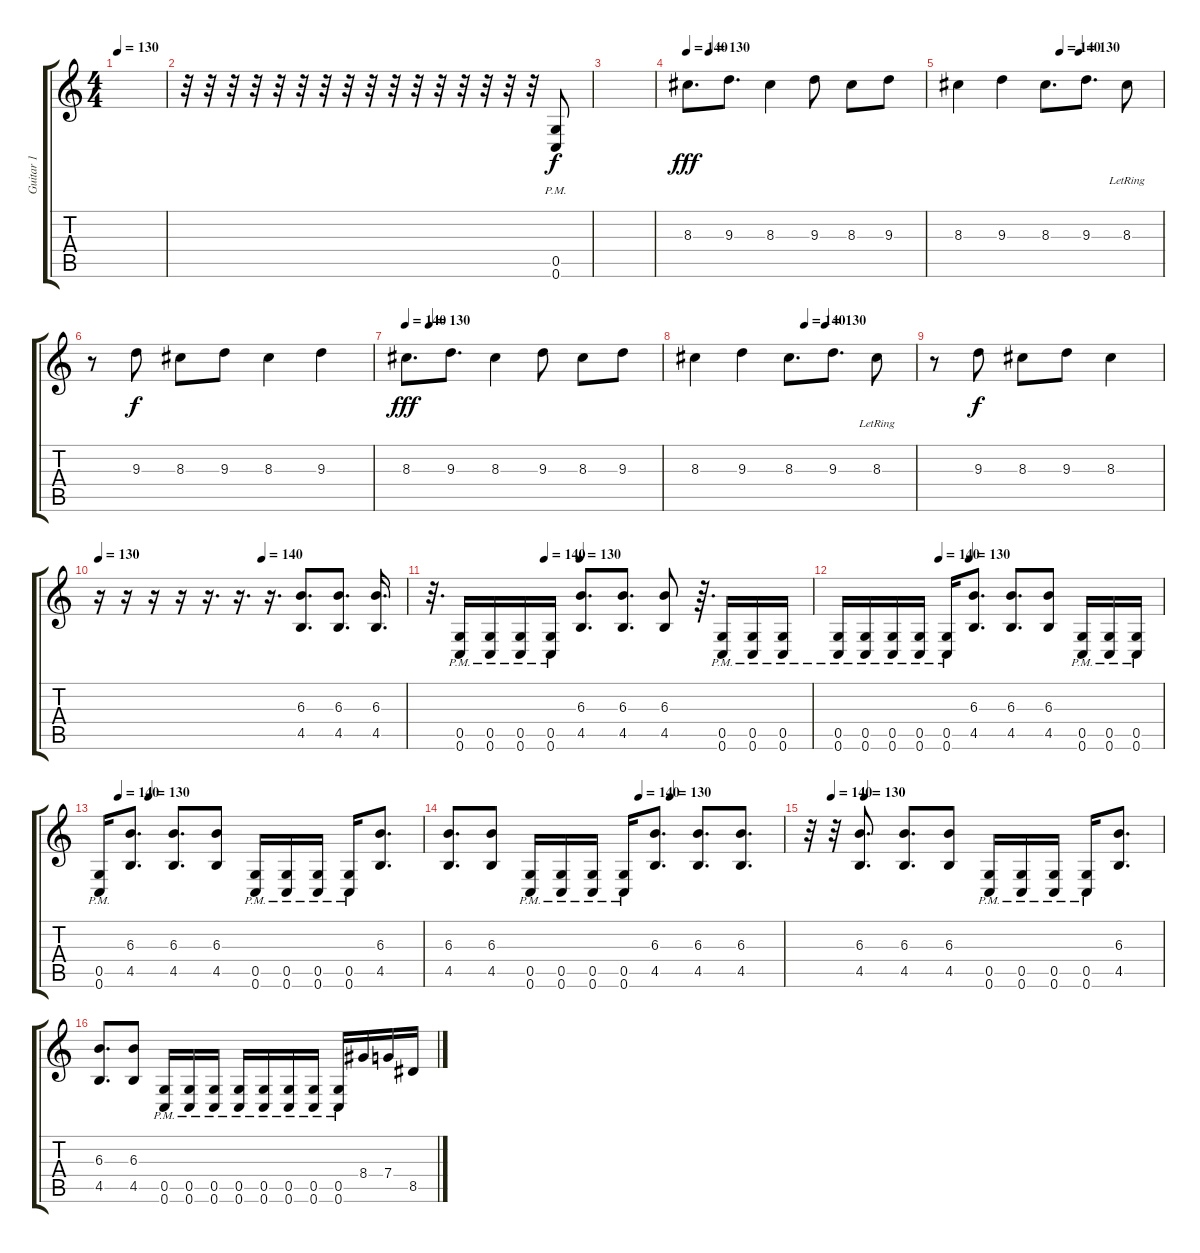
\track ("Guitar 1" "Guitar 1") {instrument distortionguitar}
\staff {score tabs}
\tuning (D4 A3 F3 C3 G2 C2) {hide}
\ts (4 4)
\tempo 130
\clef g2
\ks c
|
r.32 r.32 r.32 r.32 r.32 r.32 r.32 r.32 r.32 r.32 r.32 r.32 r.32 r.32 r.32 r.32 (0.5{pm} 0.6{pm}).8 |
|
\tempo 140
\tempo (130 0.09375)
8.3.8{d dy fff volume 6} 9.3.8{d} 8.3.4 9.3.8 8.3.8{volume 8} 9.3.8 |
\tempo (140 0.5)
\tempo (130 0.59375)
8.3.4{volume 8} 9.3.4 8.3.8{d volume 8} 9.3.8{d} 8.3{lr}.8 |
r.8 9.3.8{dy f} 8.3.8 9.3.8 8.3.4 9.3.4 |
\tempo 140
\tempo (130 0.09375)
8.3.8{d dy fff volume 6} 9.3.8{d} 8.3.4 9.3.8 8.3.8{volume 8} 9.3.8 |
\tempo (140 0.5)
\tempo (130 0.59375)
8.3.4{volume 8} 9.3.4 8.3.8{d volume 8} 9.3.8{d} 8.3{lr}.8 |
r.8 9.3.8{dy f} 8.3.8 9.3.8 8.3.4 |
\tempo 130
\tempo (140 0.53125)
r.16 r.16 r.16 r.16 r.16{d} r.16{d} r.16{d} (6.3 4.5).8{d} (6.3 4.5).8{d} (6.3 4.5).16{d} |
\tempo (140 0.296875)
\tempo (130 0.390625)
r.32{d} (0.5{pm} 0.6{pm}).16 (0.5{pm} 0.6{pm}).16 (0.5{pm} 0.6{pm}).16 (0.5{pm} 0.6{pm}).16 (6.3 4.5).8{d} (6.3 4.5).8{d} (6.3 4.5).8 r.64{d} (0.5{pm} 0.6{pm}).16 (0.5{pm} 0.6{pm}).16 (0.5{pm} 0.6{pm}).16 |
\tempo (140 0.3125)
\tempo (130 0.40625)
(0.5{pm} 0.6{pm}).16 (0.5{pm} 0.6{pm}).16 (0.5{pm} 0.6{pm}).16 (0.5{pm} 0.6{pm}).16 (0.5{pm} 0.6{pm}).16 (6.3 4.5).8{d} (6.3 4.5).8{d} (6.3 4.5).8 (0.5{pm} 0.6{pm}).16 (0.5{pm} 0.6{pm}).16 (0.5{pm} 0.6{pm}).16 |
\tempo (140 0.0625)
\tempo (130 0.15625)
(0.5{pm} 0.6{pm}).16 (6.3 4.5).8{d} (6.3 4.5).8{d} (6.3 4.5).8 (0.5{pm} 0.6{pm}).16 (0.5{pm} 0.6{pm}).16 (0.5{pm} 0.6{pm}).16 (0.5{pm} 0.6{pm}).16 (6.3 4.5).8{d} |
\tempo (140 0.5703125)
\tempo (130 0.6640625)
(6.3 4.5).8{d} (6.3 4.5).8 (0.5{pm} 0.6{pm}).16 (0.5{pm} 0.6{pm}).16 (0.5{pm} 0.6{pm}).16 (0.5{pm} 0.6{pm}).16 (6.3 4.5).8{d} (6.3 4.5).8{d} (6.3 4.5).8{d} |
\tempo (140 0.0625)
\tempo (130 0.15625)
r.32 r.32 (6.3 4.5).8{d} (6.3 4.5).8{d} (6.3 4.5).8 (0.5{pm} 0.6{pm}).16 (0.5{pm} 0.6{pm}).16 (0.5{pm} 0.6{pm}).16 (0.5{pm} 0.6{pm}).16 (6.3 4.5).8{d} |
(6.3 4.5).8{d} (6.3 4.5).8 (0.5{pm} 0.6{pm}).16 (0.5{pm} 0.6{pm}).16 (0.5{pm} 0.6{pm}).16 (0.5{pm} 0.6{pm}).16 (0.5{pm} 0.6{pm}).16 (0.5{pm} 0.6{pm}).16 (0.5{pm} 0.6{pm}).16 (0.5{pm} 0.6{pm}).16 8.4.16 7.4.16 8.5.16
